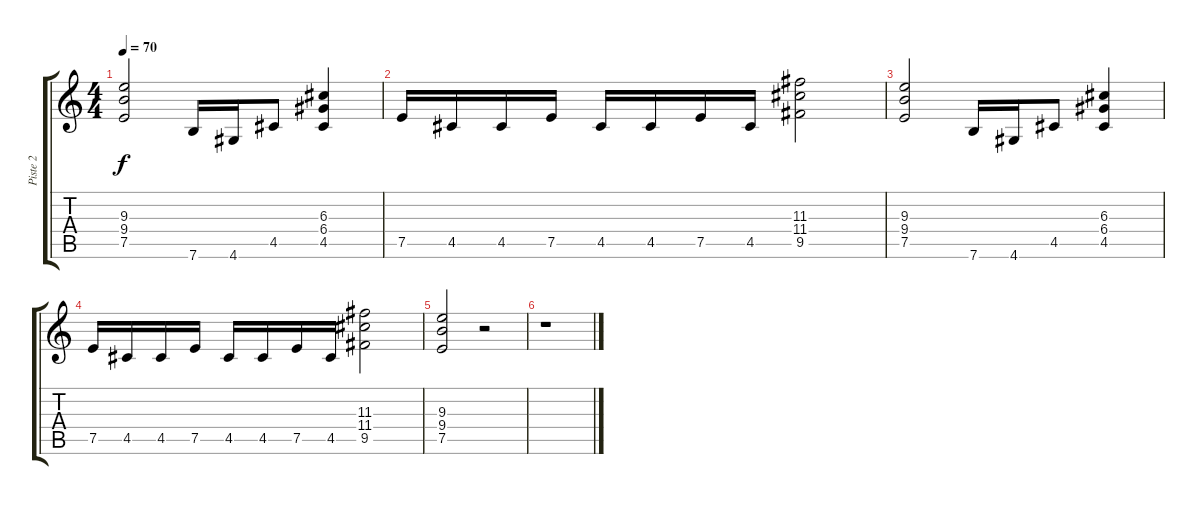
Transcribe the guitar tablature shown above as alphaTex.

\track ("Piste 2" "Piste 2") {instrument distortionguitar}
\staff {score tabs}
\tuning (E4 B3 G3 D3 A2 E2) {hide}
\ts (4 4)
\tempo 70
\clef g2
\ks c
(9.3 9.4 7.5).2{dy f} 7.6.16 4.6.16 4.5.8 (6.3 6.4 4.5).4 |
7.5.16 4.5.16 4.5.16 7.5.16 4.5.16 4.5.16 7.5.16 4.5.16 (11.3 11.4 9.5).2 |
(9.3 9.4 7.5).2 7.6.16 4.6.16 4.5.8 (6.3 6.4 4.5).4 |
7.5.16 4.5.16 4.5.16 7.5.16 4.5.16 4.5.16 7.5.16 4.5.16 (11.3 11.4 9.5).2 |
(9.3 9.4 7.5).2 r.2 |
r.1
